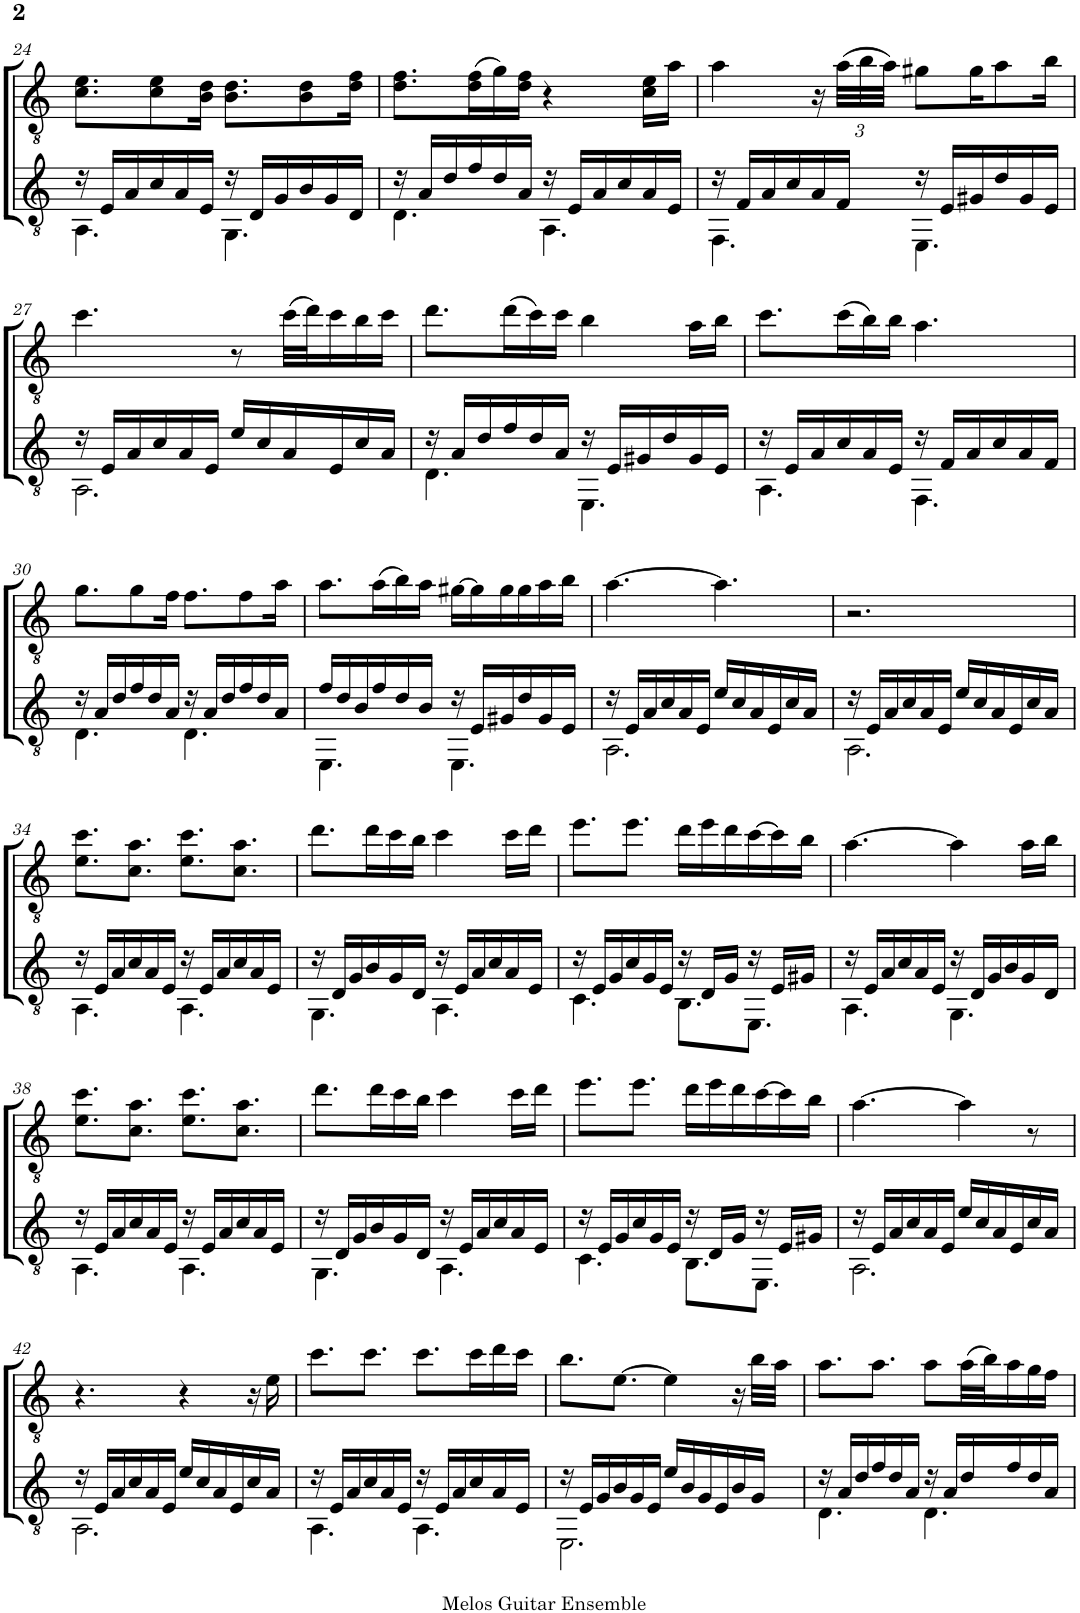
**kern	**kern
*part2	*part1
*staff2	*staff1
*I"Gt-2	*I"Gt-1
!!LO:PB:g=z
*clefGv2	*clefGv2
*k[]	*k[]
*M6/8	*M6/8
=24	=24
*^	*
16r	4.AA\	8.c\ 8.e\L
16E/LL	.	.
16A/	.	.
16c/	.	8c\ 8e\
16A/	.	.
16E/JJ	.	16B\ 16d\Jk
16r	4.GG\	8.B\ 8.d\L
16D/LL	.	.
16G/	.	.
16B/	.	8B\ 8d\
16G/	.	.
16D/JJ	.	16d\ 16f\Jk
=25	=25	=25
16r	4.D\	8.d\ 8.f\L
16A/LL	.	.
16d/	.	.
16f/	.	(16d\ 16f\L
16d/	.	16g\)
16A/JJ	.	16d\ 16f\JJ
16r	4.AA\	4r
16E/LL	.	.
16A/	.	.
16c/	.	.
16A/	.	16c\ 16e\LL
16E/JJ	.	16a\JJ
=26	=26	=26
16r	4.FF\	4a\
16F/LL	.	.
16A/	.	.
16c/	.	.
16A/	.	16r
*	*	*Xbrackettup
16F/JJ	.	(48a\LLL
.	.	48b\
.	.	48a\JJJ)
16r	4.EE\	8g#X\L
16E/LL	.	.
16G#X/	.	16g#\K
16d/	.	8a\
16G#/	.	.
16E/JJ	.	16b\Jk
!!LO:LB:g=z
=27	=27	=27
16r	2.AA\	4.cc\
16E/LL	.	.
16A/	.	.
16c/	.	.
16A/	.	.
16E/JJ	.	.
16e/LL	.	8r
16c/	.	.
16A/	.	(32cc\LLL
.	.	32dd\J)
16E/	.	16cc\
16c/	.	16b\
16A/JJ	.	16cc\JJ
=28	=28	=28
16r	4.D\	8.dd\L
16A/LL	.	.
16d/	.	.
16f/	.	(16dd\L
16d/	.	16cc\)
16A/JJ	.	16cc\JJ
16r	4.EE\	4b\
16E/LL	.	.
16G#X/	.	.
16d/	.	.
16G#/	.	16a\LL
16E/JJ	.	16b\JJ
=29	=29	=29
16r	4.AA\	8.cc\L
16E/LL	.	.
16A/	.	.
16c/	.	(16cc\L
16A/	.	16b\)
16E/JJ	.	16b\JJ
16r	4.FF\	4.a\
16F/LL	.	.
16A/	.	.
16c/	.	.
16A/	.	.
16F/JJ	.	.
!!LO:LB:g=z
=30	=30	=30
16r	4.D\	8.g\L
16A/LL	.	.
16d/	.	.
16f/	.	8g\
16d/	.	.
16A/JJ	.	16f\Jk
16r	4.D\	8.f\L
16A/LL	.	.
16d/	.	.
16f/	.	8f\
16d/	.	.
16A/JJ	.	16a\Jk
=31	=31	=31
16f/LL	4.EE\	8.a\L
16d/	.	.
16B/	.	.
16f/	.	(16a\L
16d/	.	16b\)
16B/JJ	.	16a\JJ
16r	4.EE\	[16g#X\LL
16E/LL	.	16g#\]
16G#X/	.	16g#\
16d/	.	16g#\
16G#/	.	16a\
16E/JJ	.	16b\JJ
=32	=32	=32
16r	2.AA\	[4.a\
16E/LL	.	.
16A/	.	.
16c/	.	.
16A/	.	.
16E/JJ	.	.
16e/LL	.	4.a\]
16c/	.	.
16A/	.	.
16E/	.	.
16c/	.	.
16A/JJ	.	.
=33	=33	=33
16r	2.AA\	2.r
16E/LL	.	.
16A/	.	.
16c/	.	.
16A/	.	.
16E/JJ	.	.
16e/LL	.	.
16c/	.	.
16A/	.	.
16E/	.	.
16c/	.	.
16A/JJ	.	.
!!LO:LB:g=z
=34	=34	=34
16r	4.AA\	8.e\ 8.cc\L
16E/LL	.	.
16A/	.	.
16c/	.	8.c\ 8.a\J
16A/	.	.
16E/JJ	.	.
16r	4.AA\	8.e\ 8.cc\L
16E/LL	.	.
16A/	.	.
16c/	.	8.c\ 8.a\J
16A/	.	.
16E/JJ	.	.
=35	=35	=35
16r	4.GG\	8.dd\L
16D/LL	.	.
16G/	.	.
16B/	.	16dd\L
16G/	.	16cc\
16D/JJ	.	16b\JJ
16r	4.AA\	4cc\
16E/LL	.	.
16A/	.	.
16c/	.	.
16A/	.	16cc\LL
16E/JJ	.	16dd\JJ
=36	=36	=36
16r	4.C\	8.ee\L
16E/LL	.	.
16G/	.	.
16c/	.	8.ee\J
16G/	.	.
16E/JJ	.	.
16r	8.BB\L	16dd\LL
16D/LL	.	16ee\
16G/JJ	.	16dd\
16r	8.EE\J	[16cc\
16E/LL	.	16cc\]
16G#X/JJ	.	16b\JJ
=37	=37	=37
16r	4.AA\	[4.a\
16E/LL	.	.
16A/	.	.
16c/	.	.
16A/	.	.
16E/JJ	.	.
16r	4.GG\	4a\]
16D/LL	.	.
16G/	.	.
16B/	.	.
16G/	.	16a\LL
16D/JJ	.	16b\JJ
!!LO:LB:g=z
=38	=38	=38
16r	4.AA\	8.e\ 8.cc\L
16E/LL	.	.
16A/	.	.
16c/	.	8.c\ 8.a\J
16A/	.	.
16E/JJ	.	.
16r	4.AA\	8.e\ 8.cc\L
16E/LL	.	.
16A/	.	.
16c/	.	8.c\ 8.a\J
16A/	.	.
16E/JJ	.	.
=39	=39	=39
16r	4.GG\	8.dd\L
16D/LL	.	.
16G/	.	.
16B/	.	16dd\L
16G/	.	16cc\
16D/JJ	.	16b\JJ
16r	4.AA\	4cc\
16E/LL	.	.
16A/	.	.
16c/	.	.
16A/	.	16cc\LL
16E/JJ	.	16dd\JJ
=40	=40	=40
16r	4.C\	8.ee\L
16E/LL	.	.
16G/	.	.
16c/	.	8.ee\J
16G/	.	.
16E/JJ	.	.
16r	8.BB\L	16dd\LL
16D/LL	.	16ee\
16G/JJ	.	16dd\
16r	8.EE\J	[16cc\
16E/LL	.	16cc\]
16G#X/JJ	.	16b\JJ
=41	=41	=41
16r	2.AA\	[4.a\
16E/LL	.	.
16A/	.	.
16c/	.	.
16A/	.	.
16E/JJ	.	.
16e/LL	.	4a\]
16c/	.	.
16A/	.	.
16E/	.	.
16c/	.	8r
16A/JJ	.	.
!!LO:LB:g=z
=42	=42	=42
16r	2.AA\	4.r
16E/LL	.	.
16A/	.	.
16c/	.	.
16A/	.	.
16E/JJ	.	.
16e/LL	.	4r
16c/	.	.
16A/	.	.
16E/	.	.
16c/	.	16r
16A/JJ	.	16e\
=43	=43	=43
16r	4.AA\	8.cc\L
16E/LL	.	.
16A/	.	.
16c/	.	8.cc\J
16A/	.	.
16E/JJ	.	.
16r	4.AA\	8.cc\L
16E/LL	.	.
16A/	.	.
16c/	.	16cc\L
16A/	.	16dd\
16E/JJ	.	16cc\JJ
=44	=44	=44
16r	2.EE\	8.b\L
16E/LL	.	.
16G/	.	.
16B/	.	[8.e\J
16G/	.	.
16E/JJ	.	.
16e/LL	.	4e\]
16B/	.	.
16G/	.	.
16E/	.	.
16B/	.	16r
16G/JJ	.	32b\LLL
.	.	32a\JJJ
=45	=45	=45
16r	4.D\	8.a\L
16A/LL	.	.
16d/	.	.
16f/	.	8.a\J
16d/	.	.
16A/JJ	.	.
16r	4.D\	8a\L
16A/LL	.	.
16d/	.	(32a\LL
.	.	32b\J)
16f/	.	16a\
16d/	.	16g\
16A/JJ	.	16f\JJ
*v	*v	*
=	=
*-	*-
